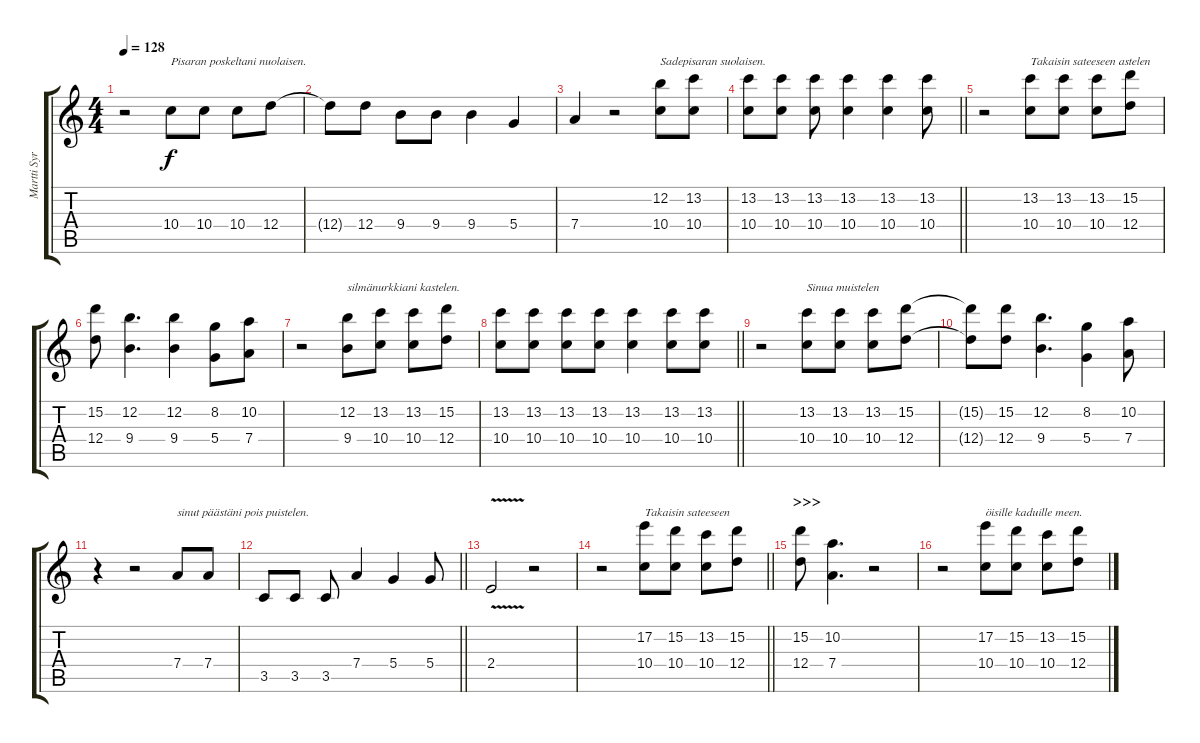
\track ("Martti Syrjä" "Martti Syr") {instrument overdrivenguitar}
\staff {score tabs}
\tuning (E4 B3 G3 D3 A2 E2) {hide}
\ts (4 4)
\tempo 128
\clef g2
\ks c
r.2{dy f} 10.4.8{txt "Pisaran poskeltani nuolaisen."} 10.4.8 10.4.8 12.4.8 |
12.4{t}.8 12.4.8 9.4.8 9.4.8 9.4.4 5.4.4 |
7.4.4 r.2 (12.2 10.4).8{txt "Sadepisaran suolaisen."} (13.2 10.4).8 |
\barLineRight lightlight
(13.2 10.4).8 (13.2 10.4).8 (13.2 10.4).8 (13.2 10.4).4 (13.2 10.4).4 (13.2 10.4).8 |
r.2 (13.2 10.4).8{txt "Takaisin sateeseen astelen"} (13.2 10.4).8 (13.2 10.4).8 (15.2 12.4).8 |
(15.2 12.4).8 (12.2 9.4).4{d} (12.2 9.4).4 (8.2 5.4).8 (10.2 7.4).8 |
r.2 (12.2 9.4).8{txt "silmänurkkiani kastelen."} (13.2 10.4).8 (13.2 10.4).8 (15.2 12.4).8 |
\barLineRight lightlight
(13.2 10.4).8 (13.2 10.4).8 (13.2 10.4).8 (13.2 10.4).8 (13.2 10.4).4 (13.2 10.4).8 (13.2 10.4).8 |
r.2 (13.2 10.4).8{txt "Sinua muistelen"} (13.2 10.4).8 (13.2 10.4).8 (15.2 12.4).8 |
(15.2{t} 12.4{t}).8 (15.2 12.4).8 (12.2 9.4).4{d} (8.2 5.4).4 (10.2 7.4).8 |
r.4 r.2 7.4.8{txt "sinut päästäni pois puistelen."} 7.4.8 |
\barLineRight lightlight
3.5.8 3.5.8 3.5.8 7.4.4 5.4.4 5.4.8 |
2.4{v}.2 r.2 |
\barLineRight lightlight
r.2 (17.2 10.4).8{txt "Takaisin sateeseen"} (15.2 10.4).8 (13.2 10.4).8 (15.2 12.4).8 |
\section ("" ">>>")
(15.2 12.4).8 (10.2 7.4).4{d} r.2 |
r.2 (17.2 10.4).8{txt "öisille kaduille meen."} (15.2 10.4).8 (13.2 10.4).8 (15.2 12.4).8
